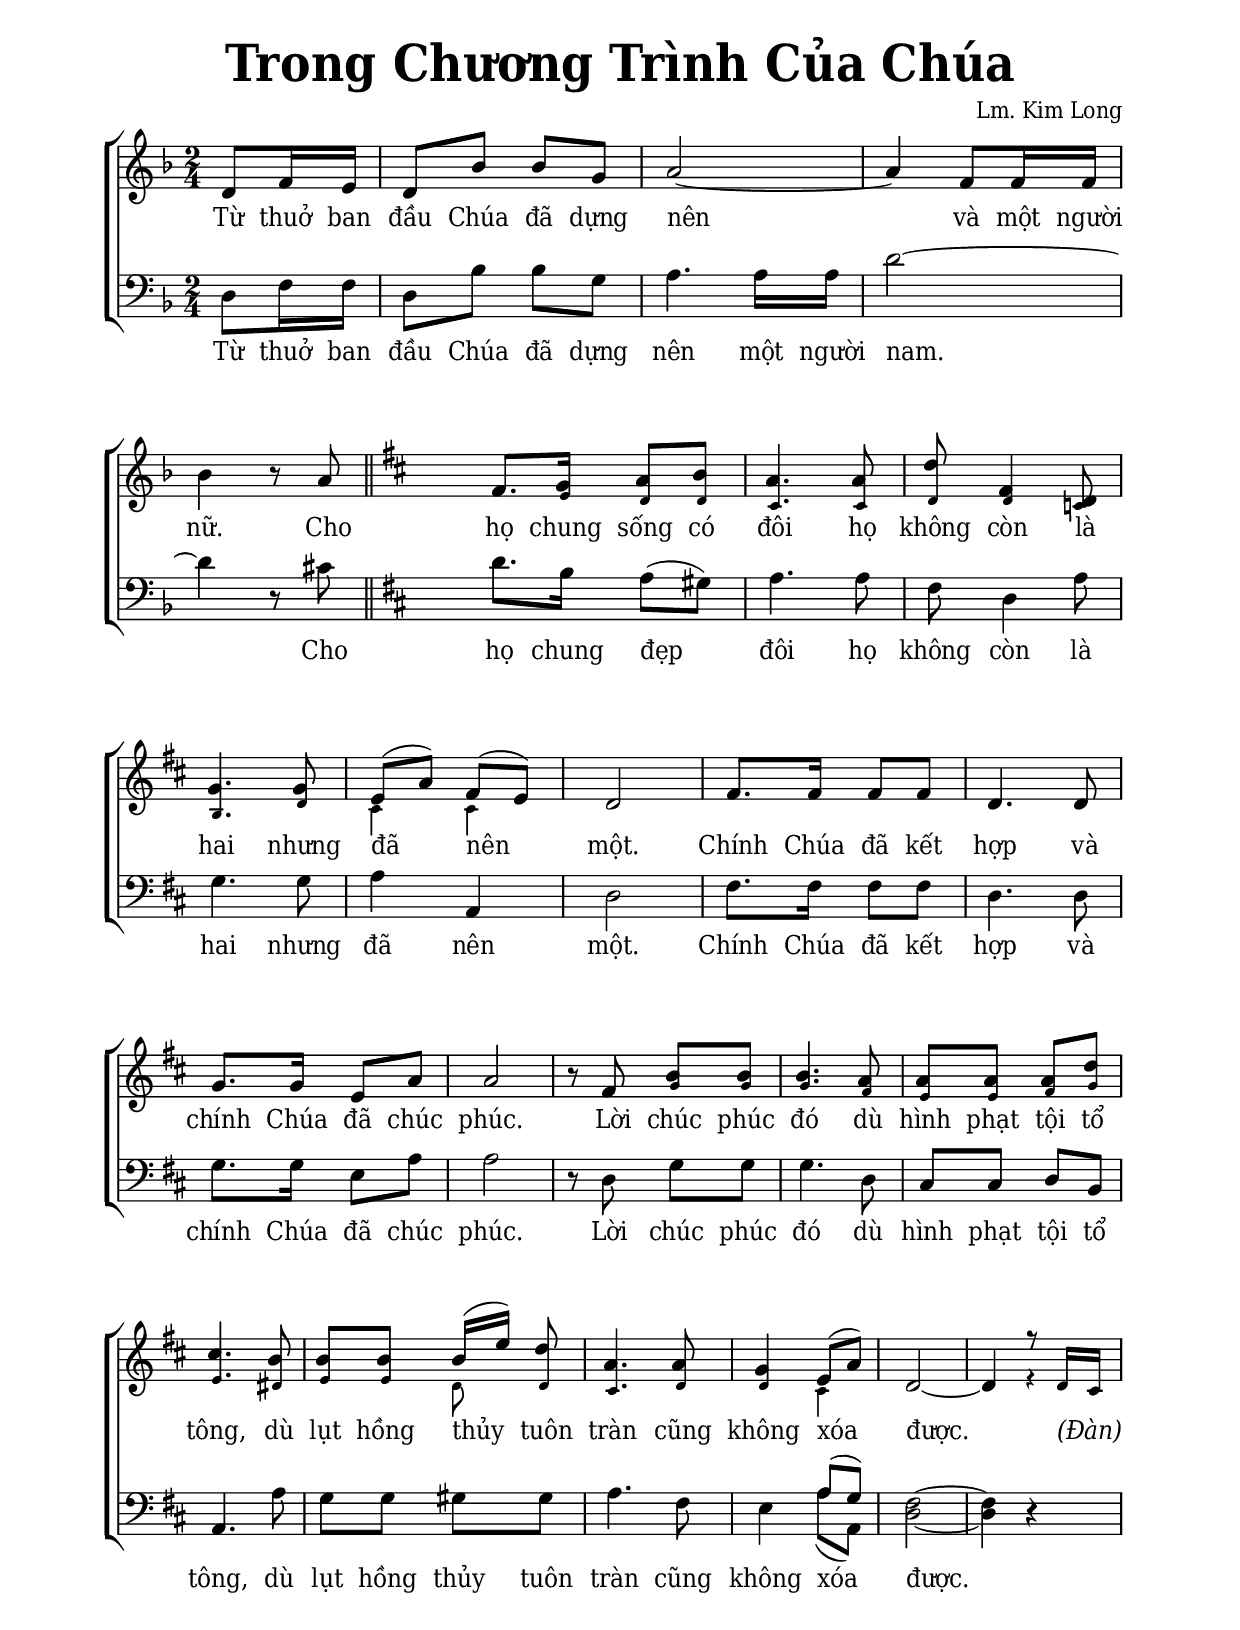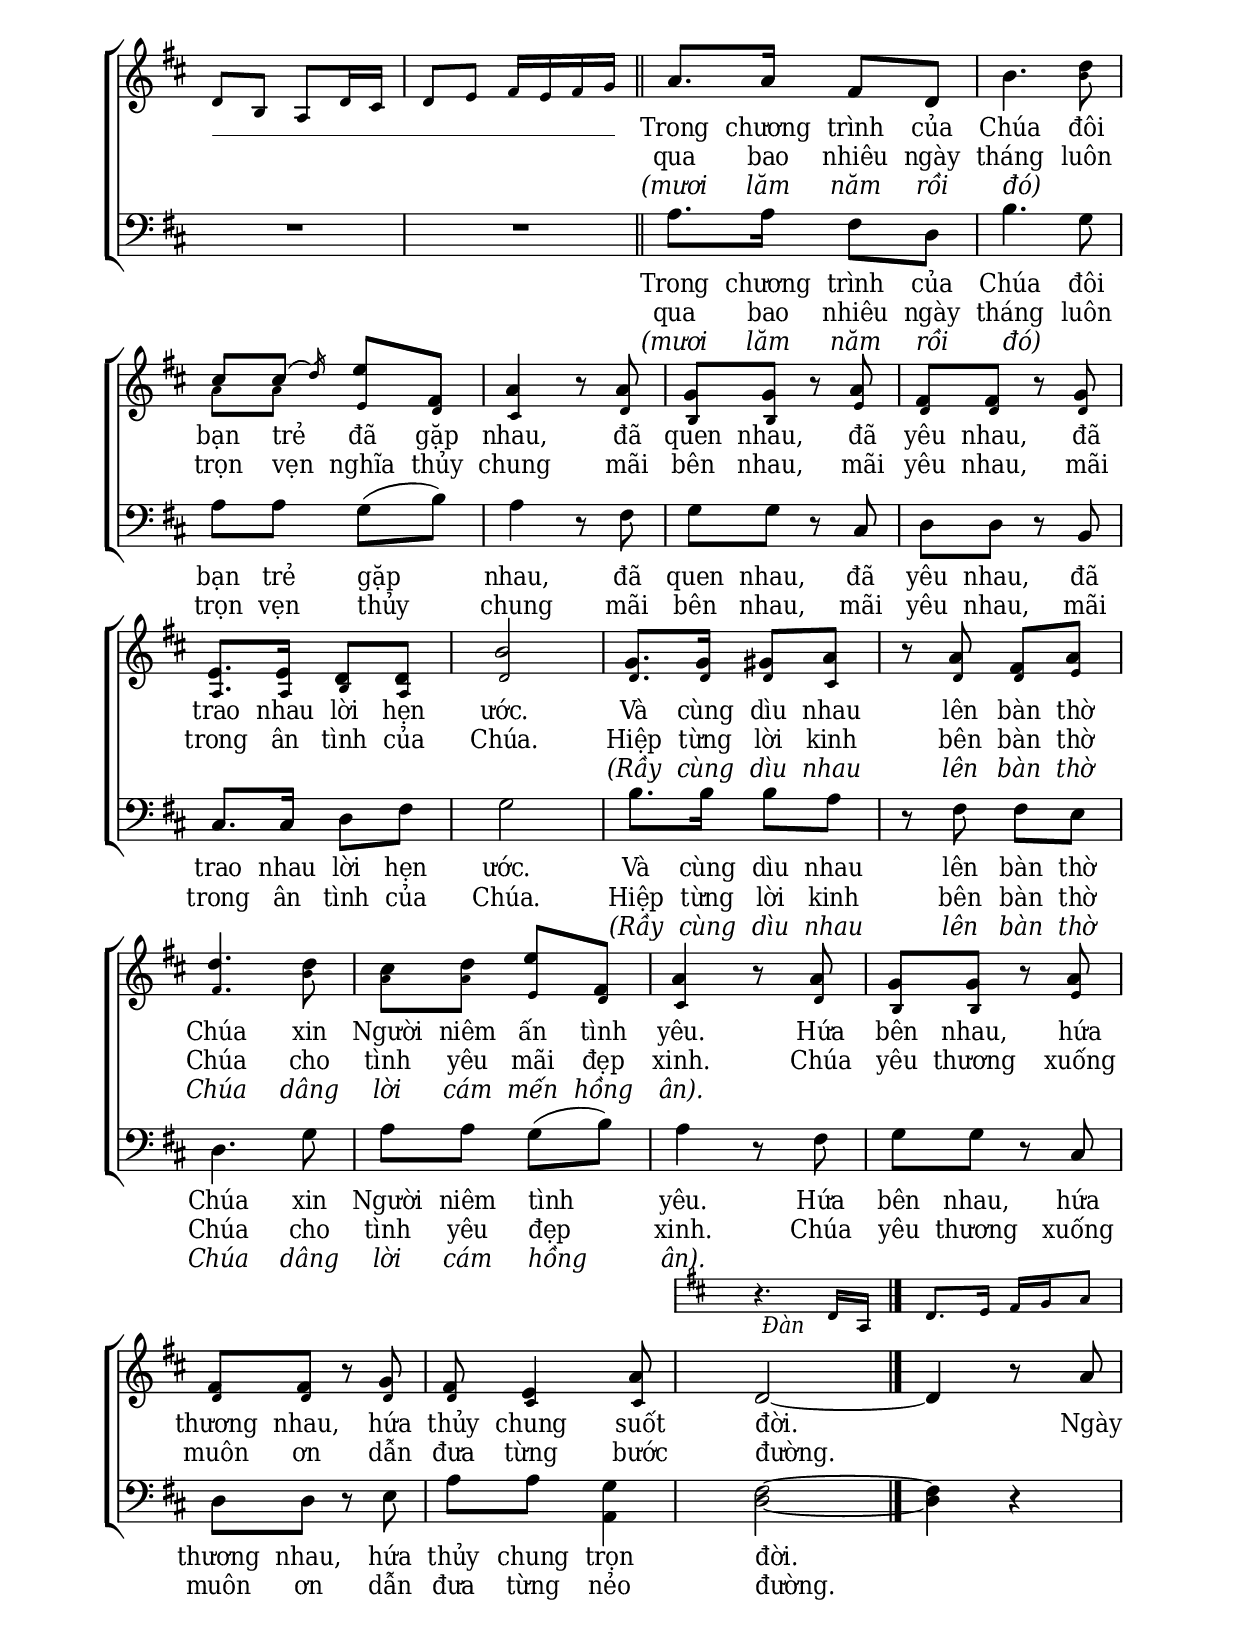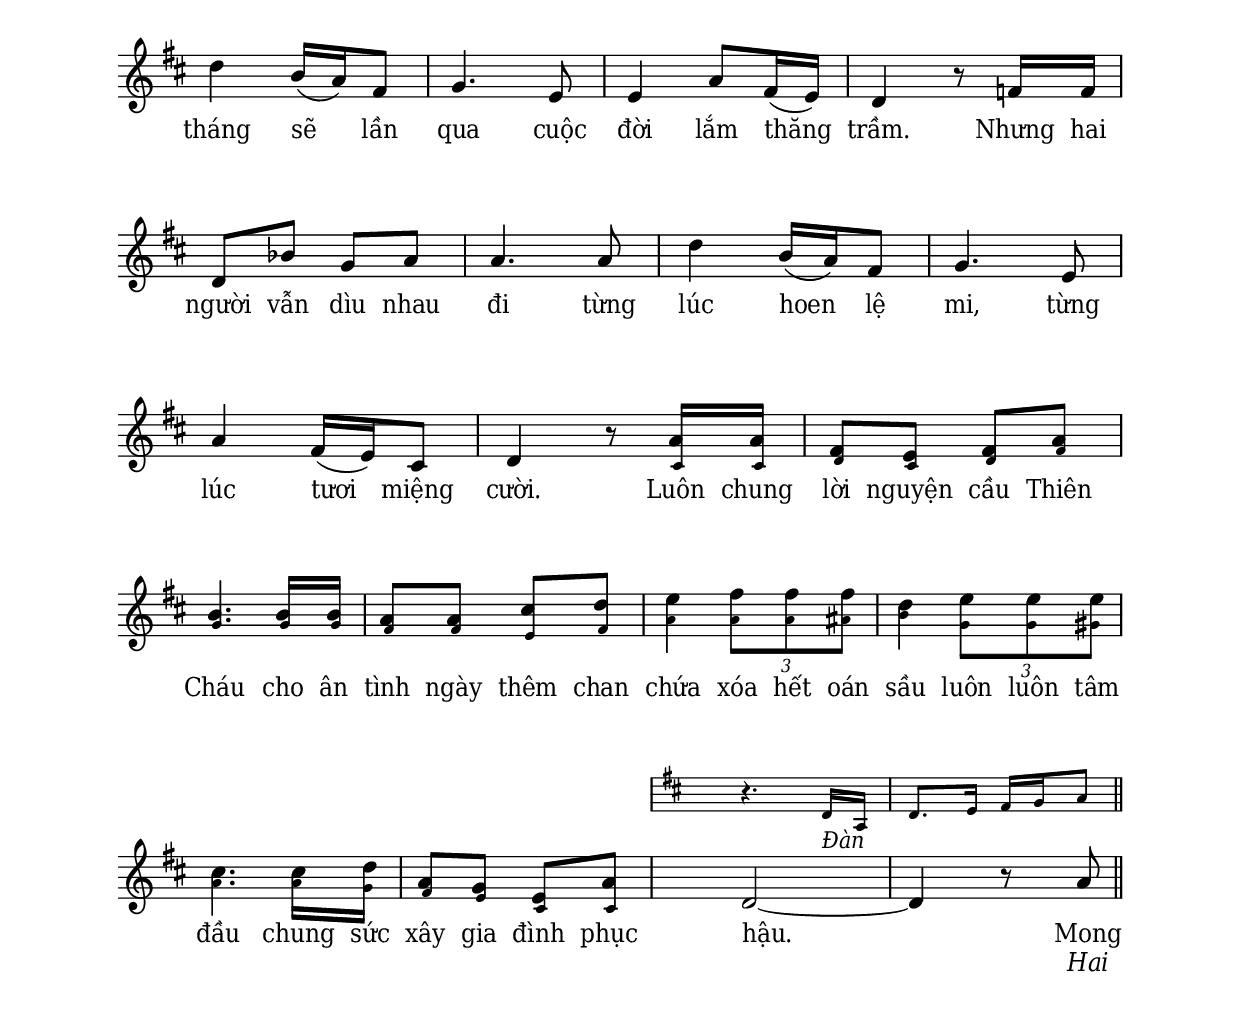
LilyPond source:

% Cài đặt chung
\version "2.22.1"
\include "english.ly"

\header {
  title = \markup { \fontsize #3 "Trong Chương Trình Của Chúa" }
  composer = "Lm. Kim Long"
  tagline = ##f
}

% Đổi kích thước nốt cho bè phụ
notBePhu =
#(define-music-function (font-size music) (number? ly:music?)
   (for-some-music
     (lambda (m)
       (if (music-is-of-type? m 'rhythmic-event)
           (begin
             (set! (ly:music-property m 'tweaks)
                   (cons `(font-size . ,font-size)
                         (ly:music-property m 'tweaks)))
             #t)
           #f))
     music)
   music)

% Nhạc
nhacDiepKhucSop = \relative c' {
  \partial 4 d8 f16 e |
  d8 bf' bf g |
  a2 ~ |
  a4 f8 f16 f |
  bf4 r8 a \bar "||"
  
  \set Staff.printKeyCancellation = ##f
  \key d \major
  fs8. g16 a8 b |
  a4. a8 |
  d fs,4 d8 |
  g4. g8 |
  e (a) fs (e) |
  d2 |
  fs8. fs16 fs8 fs |
  d4. d8 |
  g8. g16 e8 a |
  a2 |
  r8 fs b b |
  b4. a8 |
  a a a d |
  cs4. b8 |
  b b b16 (e) d8 |
  a4. a8 |
  g4 e8 (a) |
  d,2 ~ |
  d4 r8
  \notBePhu -2 {
    d16 cs |
    d8 b a d16 cs |
    d8 e fs16 e fs g
  }
  \bar "||"
  
  a8. a16 fs8 d |
  b'4. d8 |
  cs
  \afterGrace cs ({
    \override Flag.stroke-style = #"grace"
    d16 )}
  \revert Flag.stroke-style
  e8 fs, |
  a4 r8 a |
  g g r a |
  fs fs r g |
  e8. e16 d8 d |
  b'2 |
  g8. g16 gs8 a |
  r a fs a |
  d4. d8 |
  cs d e fs, |
  a4 r8 a |
  g g r a |
  fs fs r g |
  fs e4 a8 |
  d,2 ~ \bar "|."
  d4 r8 a' | \break
  
  d4 b16 (a) fs8 |
  g4. e8 |
  e4 a8 fs16 (e) |
  d4 r8 f!16 f |
  d8 bf' g a |
  a4. a8 |
  d4 b16 (a) fs8 |
  g4. e8 |
  a4 fs16 (e) cs8 |
  d4 r8 a'16 a |
  fs8 e fs a |
  b4. b16 b |
  a8 a cs d |
  e4 \tuplet 3/2 { fs8 fs fs } |
  d4 \tuplet 3/2 { e8 e e } |
  cs4. cs16 d |
  a8 g e a |
  d,2 ~ |
  d4 r8 a' \bar "||"
}

nhacDiepKhucAlto = \relative c' {
  d8 f16 e |
  d8 bf' bf g |
  a2 ~ |
  a4 f8 f16 f |
  bf4 r8 a |
  
  \set Staff.printKeyCancellation = ##f
  \key d \major
  fs8. e16 d8 d |
  cs4. cs8 |
  d d4 c!8 |
  b4. d8 |
  cs4 cs |
  d2 |
  fs8. fs16 fs8 fs |
  d4. d8 |
  g8. g16 e8 a |
  a2 |
  r8 fs g g |
  g4. fs8 |
  e e fs g |
  e4. ds8 |
  e e d d |
  cs4. d8 |
  d4 cs |
  d2 ~ |
  d4 r |
  \skip 2
  \skip 2
  a'8. a16 fs8 d |
  b'4. b8 |
  a [a] e d |
  cs4 r8 d |
  b b r e |
  d d r d |
  a8. a16 b8 a |
  d2 |
  d8. d16 d8 cs |
  r d d e |
  fs4. b8 |
  a a e d |
  cs4 r8 d |
  b b r e |
  d d r d |
  d cs4 cs8 |
  <<
    {
      d2 ~ |
      d4 r8 a' |
    }
    {
      \new Staff = "oasis" \with {
        alignAboveContext = #"1"
        \override VerticalAxisGroup.staff-staff-spacing =
          #'((basic-distance . 3))
        \remove "Time_signature_engraver"
        fontSize = #-2
        \override StaffSymbol.staff-space = #(magstep -2)
        firstClef = ##f
      } {
        \key d \major
        r4. d,16 
        \tweak extra-offset #'(-8 . 2)
        _\markup { \fontsize #2 \italic "Đàn" }
        a |
        d8. e16 fs g a8
      }
    }
  >>
  d4 b16 (a) fs8 |
  g4. e8 |
  e4 a8 fs16 (e) |
  d4 r8 f!16 f |
  d8 bf' g a |
  a4. a8 |
  d4 b16 (a) fs8 |
  g4. e8 |
  a4 fs16 (e) cs8 |
  d4 r8 cs16 cs |
  d8 cs d fs |
  g4. g16 g |
  fs8 fs e fs |
  a4 \tuplet 3/2 { a8 a as } |
  b4 \tuplet 3/2 { g8 g gs } |
  a4. a16 g |
  fs8 e cs cs |
  <<
    {
      d2 ~ |
      d4 r8 a'
    }
    {
      \new Staff = "oasis" \with {
        instrumentName = "Đàn"
        alignAboveContext = #"1"
        \override VerticalAxisGroup.staff-staff-spacing = #'((basic-distance . 6))
        \remove "Time_signature_engraver"
        fontSize = #-2
        \override StaffSymbol.staff-space = #(magstep -2)
        firstClef = ##f
      } {
        \key d \major
        r4. d,16 
        _\markup { \fontsize #2 \italic "Đàn" }
        a |
        d8. e16 fs g a8
      }
    }
  >>
}

nhacDiepKhucBas = \relative c {
  d8 f16 f |
  d8 bf' bf g |
  a4. a16 a |
  d2 ~ |
  d4 r8 cs |
  
  \set Staff.printKeyCancellation = ##f
  \key d \major
  d8. b16 a8 (gs) |
  a4. a8 |
  fs d4 a'8 |
  g4. g8 |
  a4 a, |
  d2 |
  fs8. fs16 fs8 fs |
  d4. d8 |
  g8. g16 e8 a |
  a2 |
  r8 d, g g |
  g4. d8 |
  cs cs d b |
  a4. a'8 |
  g g gs gs |
  a4. fs8 |
  e4
  <<
    {
      \voiceOne
      a8 ([g])
    }
    \new Voice = "splitpart" {
      \voiceTwo
      a8 ([a,])
    }
  >>
  \oneVoice
  <fs' d>2 ~ |
  <fs d>4 r |
  R2*2
  a8. a16 fs8 d |
  b'4. g8 |
  a a g (b) |
  a4 r8 fs |
  g g r cs, |
  d d r b |
  cs8. cs16 d8 fs |
  g2 |
  b8. b16 b8 a |
  r fs fs e |
  d4. g8 |
  a a g (b) |
  a4 r8 fs |
  g g r cs, |
  d d r e |
  a a <g a,>4 |
  <fs d>2 ~ |
  <fs d>4 r |
  
}

% Lời
loiPhienKhucSopMot = \lyricmode {
  Từ thuở ban đầu Chúa đã dựng nên và một người nữ.
  Cho họ chung sống có đôi
  họ không còn là hai nhưng đã nên một.
  Chính Chúa đã kết hợp và chính Chúa đã chúc phúc.
  Lời chúc phúc đó dù hình phạt tội tổ tông,
  dù lụt hồng thủy tuôn tràn cũng không xóa được.
  \override Lyrics.LyricText.font-shape = #'italic
  (Đàn) __ \repeat unfold 12 { _ }
  \revert Lyrics.LyricText.font-shape
  Trong chương trình của Chúa đôi bạn trẻ đã gặp nhau,
  đã quen nhau, đã yêu nhau, đã trao nhau lời hẹn ước.
  Và cùng dìu nhau lên bàn thờ Chúa
  xin Người niêm ấn tình yêu.
  Hứa bên nhau, hứa thương nhau,
  hứa thủy chung suốt đời.
  Ngày tháng sẽ lần qua cuộc đời lắm thăng trầm.
  Nhưng hai người vẫn dìu nhau đi từng lúc hoen lệ mi,
  từng lúc tươi miệng cười.
  Luôn chung lời nguyện cầu Thiên Cháu cho ân tình
  ngày thêm chan chứa xóa hết oán sầu
  luôn luôn tâm đầu chung sức xây gia đình phục hậu.
  <<
  { Mong }
  \new Lyrics {
	  \set associatedVoice = "beSop"
	  \override Lyrics.LyricText.font-shape = #'italic
	  Hai
	}
  >>
}

loiPhienKhucSopHai = \lyricmode {
  \repeat unfold 71 { _ }
  qua bao nhiêu ngày tháng luôn trọn vẹn nghĩa thủy chung
  mãi bên nhau, mãi yêu nhau, mãi trong ân tình của Chúa.
  Hiệp từng lời kinh bên bàn thờ Chúa cho tình yêu mãi đẹp xinh.
  Chúa yêu thương xuống muôn ơn dẫn đưa từng bước đường.
}

loiPhienKhucSopBa = \lyricmode {
  \override Lyrics.LyricText.font-shape = #'italic
  \repeat unfold 71 { _ }
  (mươi lăm năm rồi đó)
  \repeat unfold 18 { _ }
  (Rầy cùng dìu nhau lên bàn thờ Chúa dâng lời cám mến hồng ân).
}

loiPhienKhucBasMot = \lyricmode {
  Từ thuở ban đầu Chúa đã dựng nên một người nam.
  Cho họ chung đẹp đôi
  họ không còn là hai nhưng đã nên một.
  Chính Chúa đã kết hợp và chính Chúa đã chúc phúc.
  Lời chúc phúc đó dù hình phạt tội tổ tông,
  dù lụt hồng thủy tuôn tràn cũng không xóa được.
  Trong chương trình của Chúa đôi bạn trẻ gặp nhau,
  đã quen nhau, đã yêu nhau, đã trao nhau lời hẹn ước.
  Và cùng dìu nhau lên bàn thờ Chúa
  xin Người niêm tình yêu.
  Hứa bên nhau, hứa thương nhau, hứa thủy chung trọn đời.
}

loiPhienKhucBasHai = \lyricmode {
  \repeat unfold 56 { _ }
  qua bao nhiêu ngày tháng luôn trọn vẹn thủy chung
  mãi bên nhau, mãi yêu nhau, mãi trong ân tình của Chúa.
  Hiệp từng lời kinh bên bàn thờ Chúa cho tình yêu đẹp xinh.
  Chúa yêu thương xuống muôn ơn dẫn đưa từng nẻo đường.
}

loiPhienKhucBasBa = \lyricmode {
  \override Lyrics.LyricText.font-shape = #'italic
  \repeat unfold 56 { _ }
  (mươi lăm năm rồi đó)
  \repeat unfold 17 { _ }
  (Rầy cùng dìu nhau lên bàn thờ Chúa dâng lời cám hồng ân).
}


% Dàn trang
\paper {
  #(set-paper-size "a4")
  top-margin =15\mm
  bottom-margin = 15\mm
  left-margin = 20\mm
  right-margin = 20\mm
  indent = #0
  #(define fonts
    (make-pango-font-tree
      "Deja Vu Serif Condensed"
      "Deja Vu Serif Condensed"
      "Deja Vu Serif Condensed"
      (/ 20 20)))
  print-page-number = #f
  %page-count = #1
  ragged-last-bottom = ##t
  %ragged-bottom = ##t
  %ragged-last = ##t
  systems-per-page = 5
}

TongNhip = {
  \key f \major \time 2/4
  \set Timing.beamExceptions = #'()
  \set Timing.baseMoment = #(ly:make-moment 1/4)
  \set Timing.beatStructure = #'(1 1)
}

\score {
  \new ChoirStaff <<
    \new Staff = "1" \with {
        \consists "Merge_rests_engraver"
        printPartCombineTexts = ##f
      }
      <<
      \new Voice \TongNhip \partCombine 
        \nhacDiepKhucSop
        \notBePhu -3 { \nhacDiepKhucAlto }
      \new NullVoice = beSop \nhacDiepKhucSop
      \new Lyrics \lyricsto beSop \loiPhienKhucSopMot
      \new Lyrics \lyricsto beSop \loiPhienKhucSopHai
      \new Lyrics \lyricsto beSop \loiPhienKhucSopBa
      >>
    \new Staff <<
        \clef "bass"
        \new Voice = beBas {
          \TongNhip \nhacDiepKhucBas
        }
      \new Lyrics \lyricsto beBas \loiPhienKhucBasMot
      \new Lyrics \lyricsto beBas \loiPhienKhucBasHai
      \new Lyrics \lyricsto beBas \loiPhienKhucBasBa
    >>
  >>
  \layout {
    \override Lyrics.LyricSpace.minimum-distance = #1.5
    \override Score.BarNumber.break-visibility = ##(#f #f #f)
    \override Score.SpacingSpanner.uniform-stretching = ##t
    \context {
      \Staff \RemoveEmptyStaves
      \override VerticalAxisGroup.remove-first = ##t
    }
  }
}